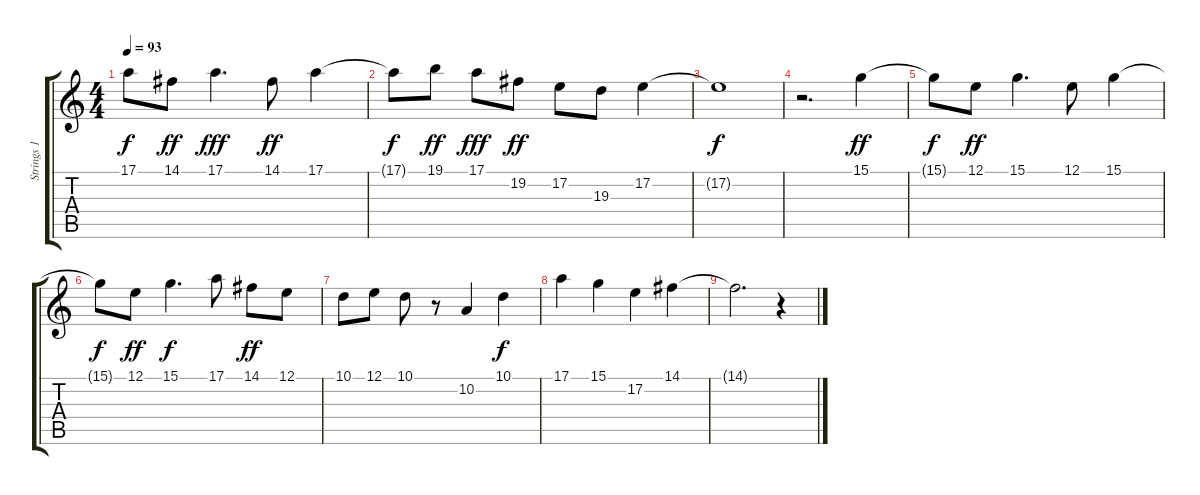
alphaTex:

\track ("Strings 1" "Strings 1") {instrument stringensemble1}
\staff {score tabs}
\tuning (E4 B3 G3 D3 A2 E2) {hide}
\ts (4 4)
\tempo 93
\clef g2
\ks c
17.1{t}.8{dy f} 14.1.8{dy ff} 17.1.4{d dy fff} 14.1.8{dy ff} 17.1.4 |
17.1{t}.8{dy f} 19.1.8{dy ff} 17.1.8{dy fff} 19.2.8{dy ff} 17.2.8 19.3.8 17.2.4 |
17.2{t}.1{dy f} |
r.2{d} 15.1.4{dy ff} |
15.1{t}.8{dy f} 12.1.8{dy ff} 15.1.4{d} 12.1.8 15.1.4 |
15.1{t}.8{dy f} 12.1.8{dy ff} 15.1.4{d dy f} 17.1.8 14.1.8{dy ff} 12.1.8 |
10.1.8 12.1.8 10.1.8 r.8 10.2.4 10.1.4{dy f} |
17.1.4 15.1.4 17.2.4 14.1.4 |
14.1{t}.2{d} r.4
